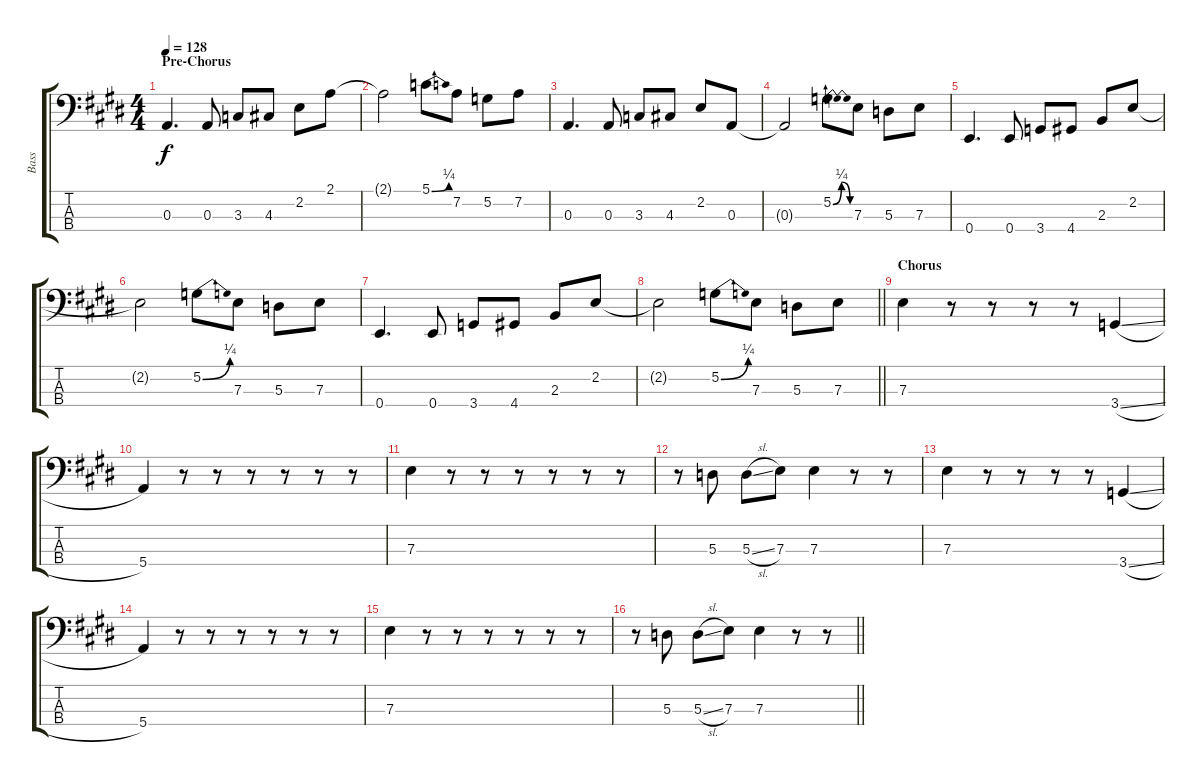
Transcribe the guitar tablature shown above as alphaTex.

\track ("Bass" "Bass") {instrument electricbassfinger}
\staff {score tabs}
\tuning (G2 D2 A1 E1) {hide}
\ts (4 4)
\section ("" "Pre-Chorus")
\tempo 128
\clef f4
\ks c#minor
0.3.4{d dy f} 0.3.8 3.3.8 4.3.8 2.2.8 2.1.8 |
2.1{t}.2 5.1{be (bend 0 0 60 1)}.8 7.2.8 5.2.8 7.2.8 |
0.3.4{d} 0.3.8 3.3.8 4.3.8 2.2.8 0.3.8 |
0.3{t}.2 5.2{be (bendrelease 0 0 15 1 45 1 60 0)}.8 7.3.8 5.3.8 7.3.8 |
0.4.4{d} 0.4.8 3.4.8 4.4.8 2.3.8 2.2.8 |
2.2{t}.2 5.2{be (bend 0 0 60 1)}.8 7.3.8 5.3.8 7.3.8 |
0.4.4{d} 0.4.8 3.4.8 4.4.8 2.3.8 2.2.8 |
\barLineRight lightlight
2.2{t}.2 5.2{be (bend 0 0 60 1)}.8 7.3.8 5.3.8 7.3.8 |
\section ("" "Chorus")
7.3.4 r.8 r.8 r.8 r.8 3.4{sl}.4 |
\ks e
5.4.4 r.8 r.8 r.8 r.8 r.8 r.8 |
\ks c#minor
7.3.4 r.8 r.8 r.8 r.8 r.8 r.8 |
r.8 5.3.8 5.3{sl}.8 7.3.8 7.3.4 r.8 r.8 |
7.3.4 r.8 r.8 r.8 r.8 3.4{sl}.4 |
\ks e
5.4.4 r.8 r.8 r.8 r.8 r.8 r.8 |
\ks c#minor
7.3.4 r.8 r.8 r.8 r.8 r.8 r.8 |
\barLineRight lightlight
r.8 5.3.8 5.3{sl}.8 7.3.8 7.3.4 r.8 r.8
